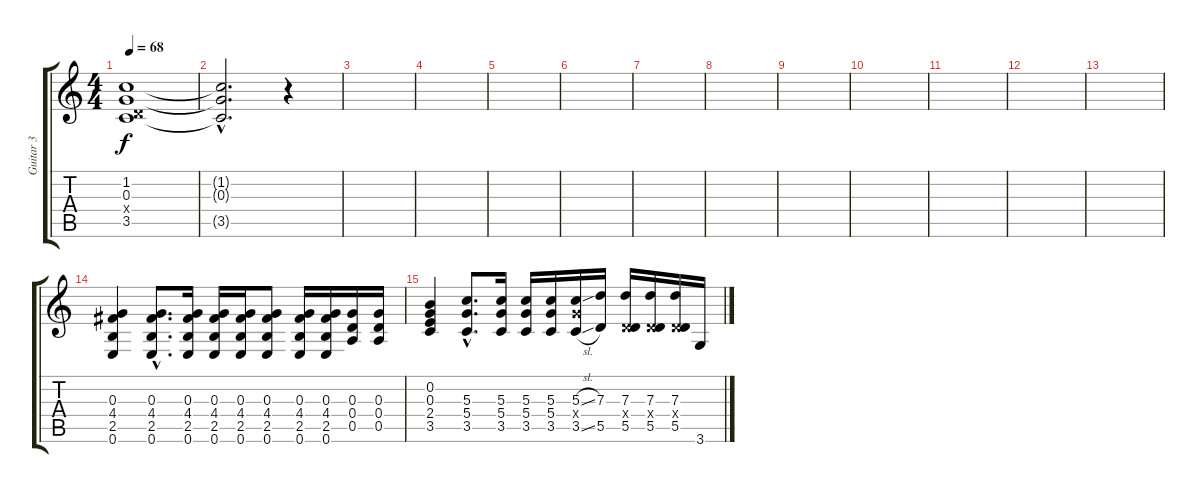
\track ("Guitar 3" "Guitar 3") {instrument distortionguitar}
\staff {score tabs}
\tuning (E4 B3 G3 D3 A2 E2) {hide}
\ts (4 4)
\tempo 68
\clef g2
\ks c
(1.2 0.3 0.4{x} 3.5).1{dy f} |
(1.2{hac t} 0.3{hac t} 3.5{hac t}).2{d volume 0} r.4{volume 12} |
|
|
|
|
|
|
|
|
|
|
|
(0.3 4.4 2.5 0.6).4{volume 12} (0.3{hac} 4.4{hac} 2.5{hac} 0.6{hac}).8{d} (0.3 4.4 2.5 0.6).16 (0.3 4.4 2.5 0.6).16 (0.3 4.4 2.5 0.6).16 (0.3 4.4 2.5 0.6).8 (0.3 4.4 2.5 0.6).16 (0.3 4.4 2.5 0.6).16 (0.3 0.4 0.5).16 (0.3 0.4 0.5).16 |
(0.2 0.3 2.4 3.5).4 (5.3{hac} 5.4{hac} 3.5{hac}).8{d} (5.3 5.4 3.5).16 (5.3 5.4 3.5).16 (5.3 5.4 3.5).16 (5.3{sl} 5.4{x} 3.5{sl}).16 (7.3 5.5).16 (7.3 0.4{x} 5.5).16 (7.3 0.4{x} 5.5).16 (7.3 0.4{x} 5.5).16 3.6.16
